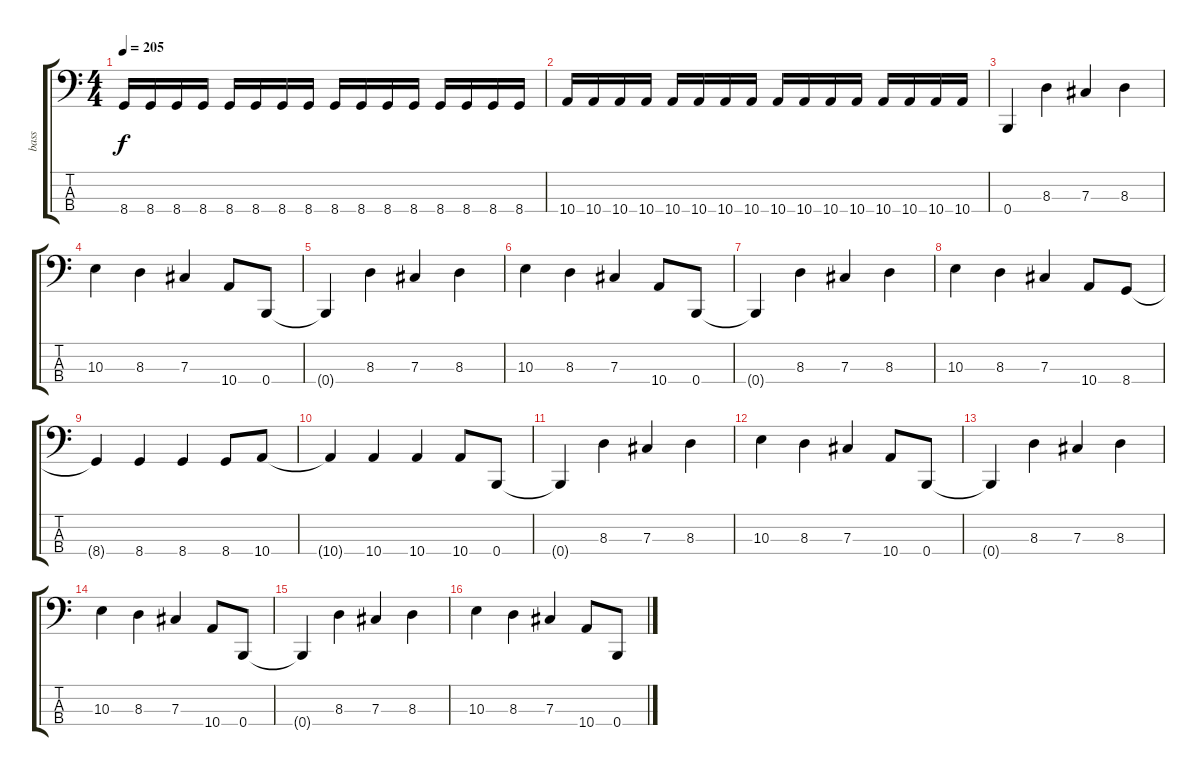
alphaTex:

\track ("bass" "bass") {instrument electricbasspick}
\staff {score tabs}
\tuning (E2 B1 Gb1 B0) {hide}
\ts (4 4)
\tempo 205
\clef f4
\ks c
8.4.16{dy f} 8.4.16 8.4.16 8.4.16 8.4.16 8.4.16 8.4.16 8.4.16 8.4.16 8.4.16 8.4.16 8.4.16 8.4.16 8.4.16 8.4.16 8.4.16 |
10.4.16 10.4.16 10.4.16 10.4.16 10.4.16 10.4.16 10.4.16 10.4.16 10.4.16 10.4.16 10.4.16 10.4.16 10.4.16 10.4.16 10.4.16 10.4.16 |
0.4.4 8.3.4 7.3.4 8.3.4 |
10.3.4 8.3.4 7.3.4 10.4.8 0.4.8 |
0.4{t}.4 8.3.4 7.3.4 8.3.4 |
10.3.4 8.3.4 7.3.4 10.4.8 0.4.8 |
0.4{t}.4 8.3.4 7.3.4 8.3.4 |
10.3.4 8.3.4 7.3.4 10.4.8 8.4.8 |
8.4{t}.4 8.4.4 8.4.4 8.4.8 10.4.8 |
10.4{t}.4 10.4.4 10.4.4 10.4.8 0.4.8 |
0.4{t}.4 8.3.4 7.3.4 8.3.4 |
10.3.4 8.3.4 7.3.4 10.4.8 0.4.8 |
0.4{t}.4 8.3.4 7.3.4 8.3.4 |
10.3.4 8.3.4 7.3.4 10.4.8 0.4.8 |
0.4{t}.4 8.3.4 7.3.4 8.3.4 |
10.3.4 8.3.4 7.3.4 10.4.8 0.4.8
